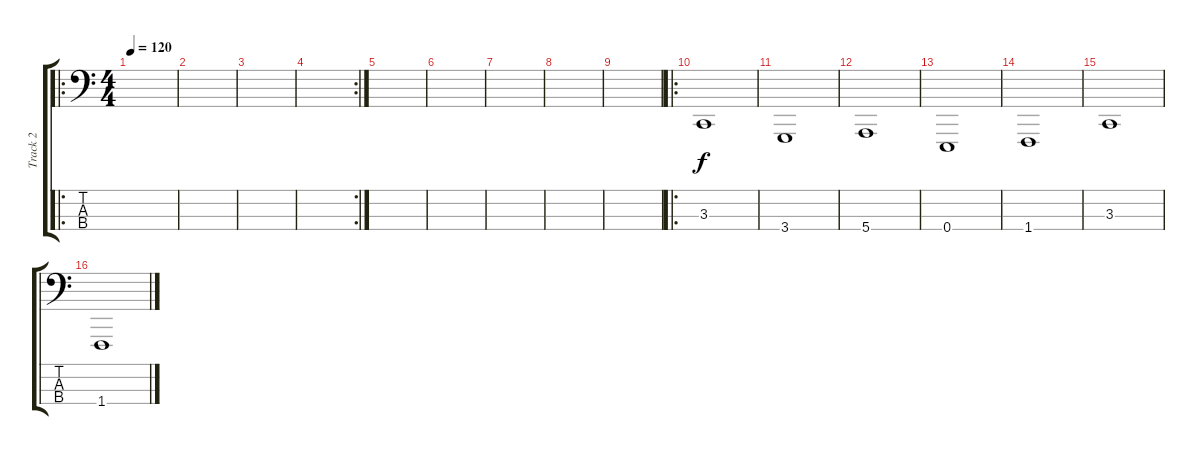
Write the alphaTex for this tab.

\track ("Track 2" "Track 2") {instrument tremolostrings}
\staff {score tabs}
\tuning (G2 D2 A1 E1) {hide}
\ro
\ts (4 4)
\tempo 120
\clef f4
\ks c
|
|
|
\rc 2
|
|
|
|
|
|
\ro
3.3.1 |
3.4.1 |
5.4.1 |
0.4.1 |
1.4.1 |
3.3.1 |
1.4.1
